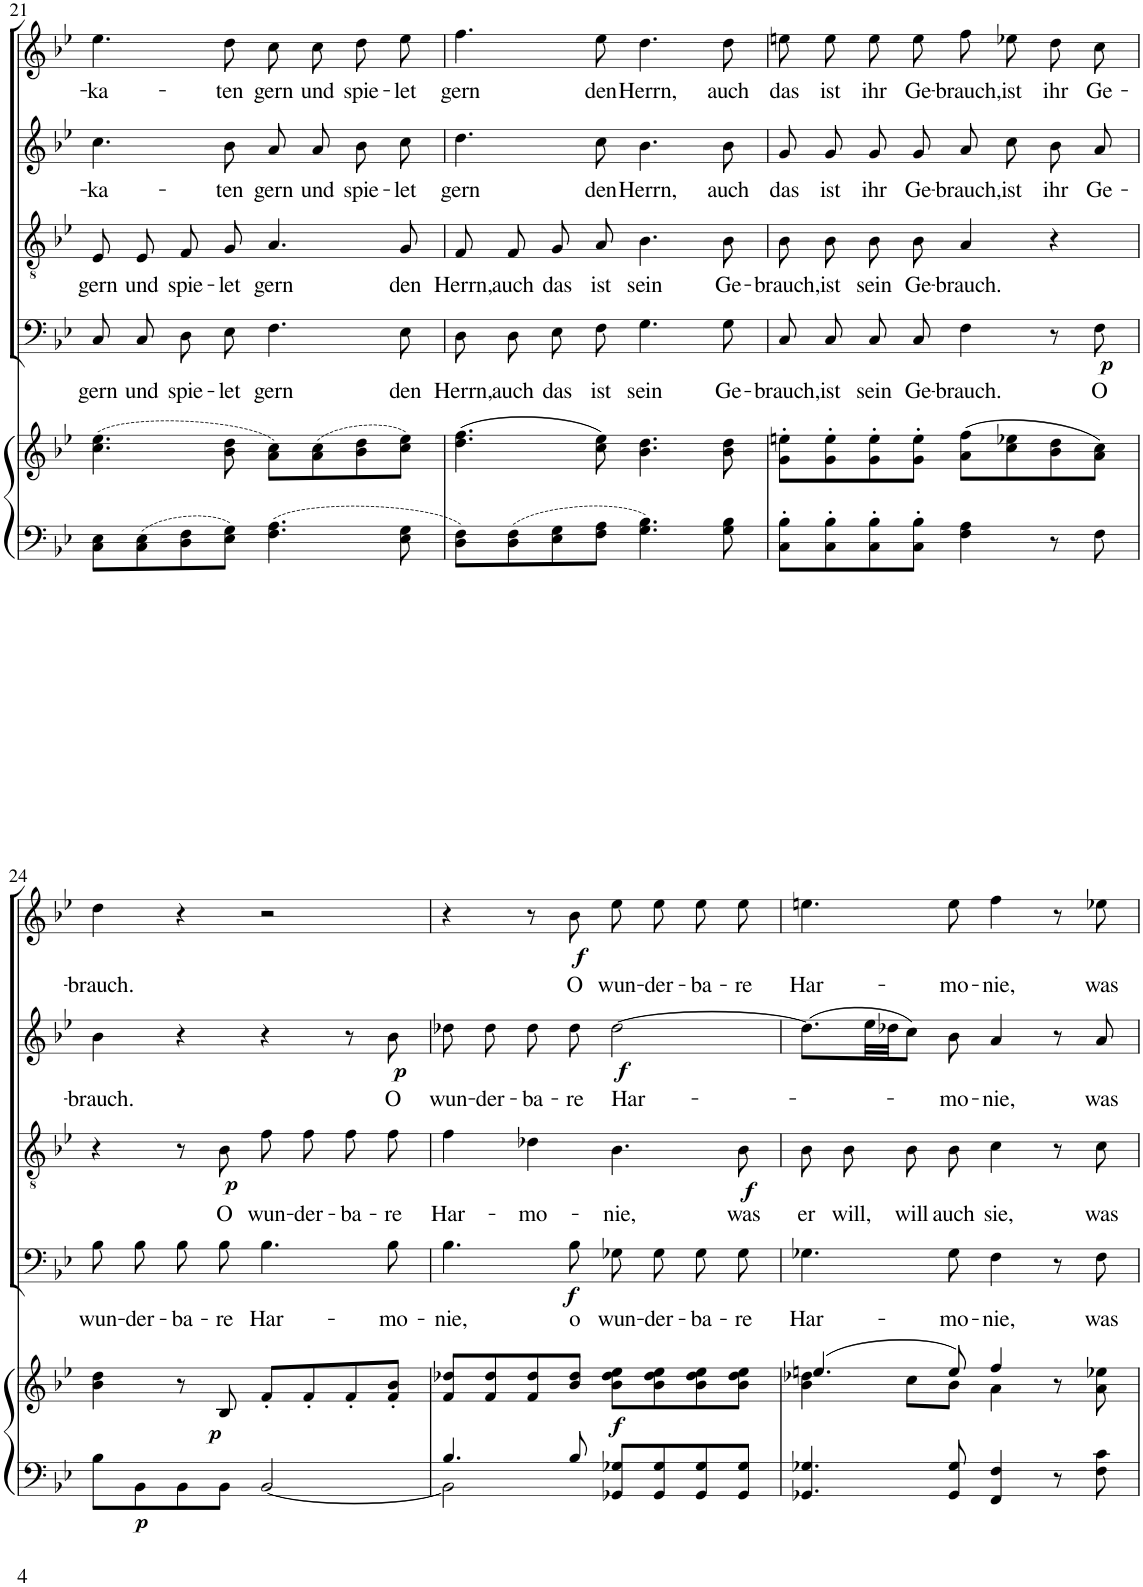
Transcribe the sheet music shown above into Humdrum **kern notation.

**kern	**kern	**dynam	**kern	**text	**dynam	**kern	**text	**dynam	**kern	**text	**dynam	**kern	**text	**dynam
*part5	*part5	*part5	*part4	*part4	*part4	*part3	*part3	*part3	*part2	*part2	*part2	*part1	*part1	*part1
*staff6	*staff5	*staff5/6	*staff4	*staff4	*staff4	*staff3	*staff3	*staff3	*staff2	*staff2	*staff2	*staff1	*staff1	*staff1
*I"Pianoforte	*	*	*I"Basso	*	*	*I"Tenore	*	*	*I"Alto	*	*	*I"Soprano	*	*
*I'Pno	*	*	*	*	*	*	*	*	*	*	*	*	*	*
!!LO:PB:g=z
*clefF4	*clefG2	*	*clefF4	*	*	*clefGv2	*	*	*clefG2	*	*	*clefG2	*	*
*k[b-e-]	*k[b-e-]	*	*k[b-e-]	*	*	*k[b-e-]	*	*	*k[b-e-]	*	*	*k[b-e-]	*	*
*M4/4	*M4/4	*	*M4/4	*	*	*M4/4	*	*	*M4/4	*	*	*M4/4	*	*
*met(c)	*met(c)	*	*met(c)	*	*	*met(c)	*	*	*met(c)	*	*	*met(c)	*	*
=21	=21	=21	=21	=21	=21	=21	=21	=21	=21	=21	=21	=21	=21	=21
!	!	!	!	!LO:LY:b	!	!	!LO:LY:b	!	!	!LO:LY:b	!	!	!LO:LY:b	!
8C\ 8E-\L	(4.cc\ 4.ee-\	.	8C/L	gern	.	8E-/L	gern	.	4.cc\	-ka-	.	4.ee-\	-ka-	.
!	!	!	!	!LO:LY:b	!	!	!LO:LY:b	!	!	!	!	!	!	!
8C\ 8E-\	.	.	8C/J	und	.	8E-/J	und	.	.	.	.	.	.	.
!	!	!	!	!LO:LY:b	!	!	!LO:LY:b	!	!	!	!	!	!	!
8D\ 8F\	.	.	8D\L	spie-	.	8F/L	spie-	.	.	.	.	.	.	.
!	!	!	!	!LO:LY:b	!	!	!LO:LY:b	!	!	!LO:LY:b	!	!	!LO:LY:b	!
8E-\ 8G\J	8b-\ 8dd\	.	8E-\J	-let	.	8G/J	-let	.	8b-\	-ten	.	8dd\	-ten	.
!	!	!	!	!LO:LY:b	!	!	!LO:LY:b	!	!	!LO:LY:b	!	!	!LO:LY:b	!
4.F\ 4.A\	8a\ 8cc\L)	.	4.F\	gern	.	4.A/	gern	.	8a/	gern	.	8cc\L	gern	.
!	!	!	!	!	!	!	!	!	!	!LO:LY:b	!	!	!LO:LY:b	!
.	(8a\ 8cc\	.	.	.	.	.	.	.	8a/	und	.	8cc\J	und	.
!	!	!	!	!	!	!	!	!	!	!LO:LY:b	!	!	!LO:LY:b	!
.	8b-\ 8dd\	.	.	.	.	.	.	.	8b-\	spie-	.	8dd\L	spie-	.
!	!	!	!	!LO:LY:b	!	!	!LO:LY:b	!	!	!LO:LY:b	!	!	!LO:LY:b	!
8E-\ 8G\	8cc\ 8ee-\J)	.	8E-\	den	.	8G/	den	.	8cc\	-let	.	8ee-\J	-let	.
=22	=22	=22	=22	=22	=22	=22	=22	=22	=22	=22	=22	=22	=22	=22
!	!	!	!	!LO:LY:b	!	!	!LO:LY:b	!	!	!LO:LY:b	!	!	!LO:LY:b	!
8D\ 8F\L	(4.dd\ 4.ff\	.	8D\L	Herrn,	.	8F/L	Herrn,	.	4.dd\	gern	.	4.ff\	gern	.
!	!	!	!	!LO:LY:b	!	!	!LO:LY:b	!	!	!	!	!	!	!
8D\ 8F\	.	.	8D\J	auch	.	8F/J	auch	.	.	.	.	.	.	.
!	!	!	!	!LO:LY:b	!	!	!LO:LY:b	!	!	!	!	!	!	!
8E-\ 8G\	.	.	8E-\L	das	.	8G/L	das	.	.	.	.	.	.	.
!	!	!	!	!LO:LY:b	!	!	!LO:LY:b	!	!	!LO:LY:b	!	!	!LO:LY:b	!
8F\ 8A\J	8cc\ 8ee-\)	.	8F\J	ist	.	8A/J	ist	.	8cc\	den	.	8ee-\	den	.
!	!	!	!	!LO:LY:b	!	!	!LO:LY:b	!	!	!LO:LY:b	!	!	!LO:LY:b	!
4.G\ 4.B-\	4.b-\ 4.dd\	.	4.G\	sein	.	4.B-\	sein	.	4.b-\	Herrn,	.	4.dd\	Herrn,	.
!	!	!	!	!LO:LY:b	!	!	!LO:LY:b	!	!	!LO:LY:b	!	!	!LO:LY:b	!
8G\ 8B-\	8b-\ 8dd\	.	8G\	Ge-	.	8B-\	Ge-	.	8b-\	auch	.	8dd\	auch	.
=23	=23	=23	=23	=23	=23	=23	=23	=23	=23	=23	=23	=23	=23	=23
!	!	!	!	!LO:LY:b	!	!	!LO:LY:b	!	!	!LO:LY:b	!	!	!LO:LY:b	!
8C\' 8B-\'L	8g\' 8een\'L	.	8C/L	-brauch,	.	8B-\L	-brauch,	.	8g/	das	.	8een\L	das	.
!	!	!	!	!LO:LY:b	!	!	!LO:LY:b	!	!	!LO:LY:b	!	!	!LO:LY:b	!
8C\' 8B-\'	8g\' 8ee\'	.	8C/J	ist	.	8B-\J	ist	.	8g/	ist	.	8ee\J	ist	.
!	!	!	!	!LO:LY:b	!	!	!LO:LY:b	!	!	!LO:LY:b	!	!	!LO:LY:b	!
8C\' 8B-\'	8g\' 8ee\'	.	8C/L	sein	.	8B-\L	sein	.	8g/	ihr	.	8ee\L	ihr	.
!	!	!	!	!LO:LY:b	!	!	!LO:LY:b	!	!	!LO:LY:b	!	!	!LO:LY:b	!
8C\' 8B-\'J	8g\' 8ee\'J	.	8C/J	Ge-	.	8B-\J	Ge-	.	8g/	Ge-	.	8ee\J	Ge-	.
!	!	!	!	!LO:LY:b	!	!	!LO:LY:b	!	!	!LO:LY:b	!	!	!LO:LY:b	!
4F\ 4A\	(8a\ 8ff\L	.	4F\	-brauch.	.	4A/	-brauch.	.	8a/	-brauch,	.	8ff\L	-brauch,	.
!	!	!	!	!	!	!	!	!	!	!LO:LY:b	!	!	!LO:LY:b	!
.	8cc\ 8ee-X\	.	.	.	.	.	.	.	8cc\	ist	.	8ee-X\J	ist	.
!	!	!	!	!	!	!	!	!	!	!LO:LY:b	!	!	!LO:LY:b	!
8r	8b-\ 8dd\	.	8r	.	.	4r	.	.	8b-\	ihr	.	8dd\L	ihr	.
!	!	!	!	!LO:LY:b	!LO:DY:b	!	!	!	!	!LO:LY:b	!	!	!LO:LY:b	!
8F\	8a\ 8cc\J)	.	8F\	O	p	.	.	.	8a/	Ge-	.	8cc\J	Ge-	.
!!LO:LB:g=z
=24	=24	=24	=24	=24	=24	=24	=24	=24	=24	=24	=24	=24	=24	=24
!	!	!	!	!LO:LY:b	!	!	!	!	!	!LO:LY:b	!	!	!LO:LY:b	!
8B-\L	4b-\ 4dd\	.	8B-\L	wun-	.	4r	.	.	4b-\	-brauch.	.	4dd\	-brauch.	.
!	!	!LO:DY:b=2	!	!LO:LY:b	!	!	!	!	!	!	!	!	!	!
8BB-\	.	p	8B-\J	-der-	.	.	.	.	.	.	.	.	.	.
!	!	!	!	!LO:LY:b	!	!	!	!	!	!	!	!	!	!
8BB-\	8r	.	8B-\L	-ba-	.	8r	.	.	4r	.	.	4r	.	.
!	!	!LO:DY:b	!	!LO:LY:b	!	!	!LO:LY:b	!LO:DY:b	!	!	!	!	!	!
8BB-\J	8B-/	p	8B-\J	-re	.	8B-\	O	p	.	.	.	.	.	.
!	!	!	!	!LO:LY:b	!	!	!LO:LY:b	!	!	!	!	!	!	!
[2BB-/	8f'/L	.	4.B-\	Har-	.	8f\L	wun-	.	4r	.	.	2r	.	.
!	!	!	!	!	!	!	!LO:LY:b	!	!	!	!	!	!	!
.	8f'/	.	.	.	.	8f\J	-der-	.	.	.	.	.	.	.
!	!	!	!	!	!	!	!LO:LY:b	!	!	!	!	!	!	!
.	8f'/	.	.	.	.	8f\L	-ba-	.	8r	.	.	.	.	.
!	!	!	!	!LO:LY:b	!	!	!LO:LY:b	!	!	!LO:LY:b	!LO:DY:b	!	!	!
.	8f/' 8b-/'J	.	8B-\	-mo-	.	8f\J	-re	.	8b-\	O	p	.	.	.
=25	=25	=25	=25	=25	=25	=25	=25	=25	=25	=25	=25	=25	=25	=25
*^	*	*	*	*	*	*	*	*	*	*	*	*	*	*
!	!	!	!	!	!LO:LY:b	!	!	!LO:LY:b	!	!	!LO:LY:b	!	!	!	!
4.B-/	2BB-\]	8f/ 8dd-X/L	.	4.B-\	-nie,	.	4f\	Har-	.	8dd-X\	wun-	.	4r	.	.
!	!	!	!	!	!	!	!	!	!	!	!LO:LY:b	!	!	!	!
.	.	8f/ 8dd-/	.	.	.	.	.	.	.	8dd-\	-der-	.	.	.	.
!	!	!	!	!	!	!	!	!LO:LY:b	!	!	!LO:LY:b	!	!	!	!
.	.	8f/ 8dd-/	.	.	.	.	4d-X\	-mo-	.	8dd-\	-ba-	.	8r	.	.
!	!	!	!	!	!LO:LY:b	!LO:DY:b	!	!	!	!	!LO:LY:b	!	!	!LO:LY:b	!LO:DY:b
8B-/	.	8b-/ 8dd-/J	.	8B-\	o	f	.	.	.	8dd-\	-re	.	8b-\	O	f
!	!	!	!LO:DY:b	!	!LO:LY:b	!	!	!LO:LY:b	!	!	!LO:LY:b	!LO:DY:b	!	!LO:LY:b	!
8GG-X/ 8G-X/L	2ryy	8b-\ 8dd-\ 8ee-\L	f	8G-X\L	wun-	.	4.B-\	-nie,	.	[2dd-\	Har-	f	8ee-\L	wun-	.
!	!	!	!	!	!LO:LY:b	!	!	!	!	!	!	!	!	!LO:LY:b	!
8GG-/ 8G-/	.	8b-\ 8dd-\ 8ee-\	.	8G-\J	-der-	.	.	.	.	.	.	.	8ee-\J	-der-	.
!	!	!	!	!	!LO:LY:b	!	!	!	!	!	!	!	!	!LO:LY:b	!
8GG-/ 8G-/	.	8b-\ 8dd-\ 8ee-\	.	8G-\L	-ba-	.	.	.	.	.	.	.	8ee-\L	-ba-	.
!	!	!	!	!	!LO:LY:b	!	!	!LO:LY:b	!LO:DY:b	!	!	!	!	!LO:LY:b	!
8GG-/ 8G-/J	.	8b-\ 8dd-\ 8ee-\J	.	8G-\J	-re	.	8B-\	was	f	.	.	.	8ee-\J	-re	.
*v	*v	*	*	*	*	*	*	*	*	*	*	*	*	*	*
=26	=26	=26	=26	=26	=26	=26	=26	=26	=26	=26	=26	=26	=26	=26
*	*^	*	*	*	*	*	*	*	*	*	*	*	*	*
!	!	!	!	!	!LO:LY:b	!	!	!LO:LY:b	!	!	!	!	!	!LO:LY:b	!
4.GG-X/ 4.G-X/	(4.een/	4b-\ 4dd-X\	.	4.G-X\	Har-	.	8B-\L	er	.	(8.dd-\L]	.	.	4.een\	Har-	.
!	!	!	!	!	!	!	!	!LO:LY:b	!	!	!	!	!	!	!
.	.	.	.	.	.	.	8B-\J	will,	.	.	.	.	.	.	.
.	.	.	.	.	.	.	.	.	.	32ee-\LL	.	.	.	.	.
.	.	.	.	.	.	.	.	.	.	32dd-X\JJ	.	.	.	.	.
!	!	!	!	!	!	!	!	!LO:LY:b	!	!	!	!	!	!	!
.	.	8cc\L	.	.	.	.	8B-\L	will	.	8cc\J)	.	.	.	.	.
!	!	!	!	!	!LO:LY:b	!	!	!LO:LY:b	!	!	!LO:LY:b	!	!	!LO:LY:b	!
8GG-/ 8G-/	8ee/)	8b-\J	.	8G-\	-mo-	.	8B-\J	auch	.	8b-\	-mo-	.	8ee\	-mo-	.
!	!	!	!	!	!LO:LY:b	!	!	!LO:LY:b	!	!	!LO:LY:b	!	!	!LO:LY:b	!
4FF/ 4F/	4ff/	4a\	.	4F\	-nie,	.	4c\	sie,	.	4a/	-nie,	.	4ff\	-nie,	.
8r	8r	4ryy	.	8r	.	.	8r	.	.	8r	.	.	8r	.	.
!	!	!	!	!	!LO:LY:b	!	!	!LO:LY:b	!	!	!LO:LY:b	!	!	!LO:LY:b	!
8F\ 8c\	8a\ 8ee-X\	.	.	8F\	was	.	8c\	was	.	8a/	was	.	8ee-X\	was	.
*	*v	*v	*	*	*	*	*	*	*	*	*	*	*	*	*
=	=	=	=	=	=	=	=	=	=	=	=	=	=	=
*-	*-	*-	*-	*-	*-	*-	*-	*-	*-	*-	*-	*-	*-	*-
